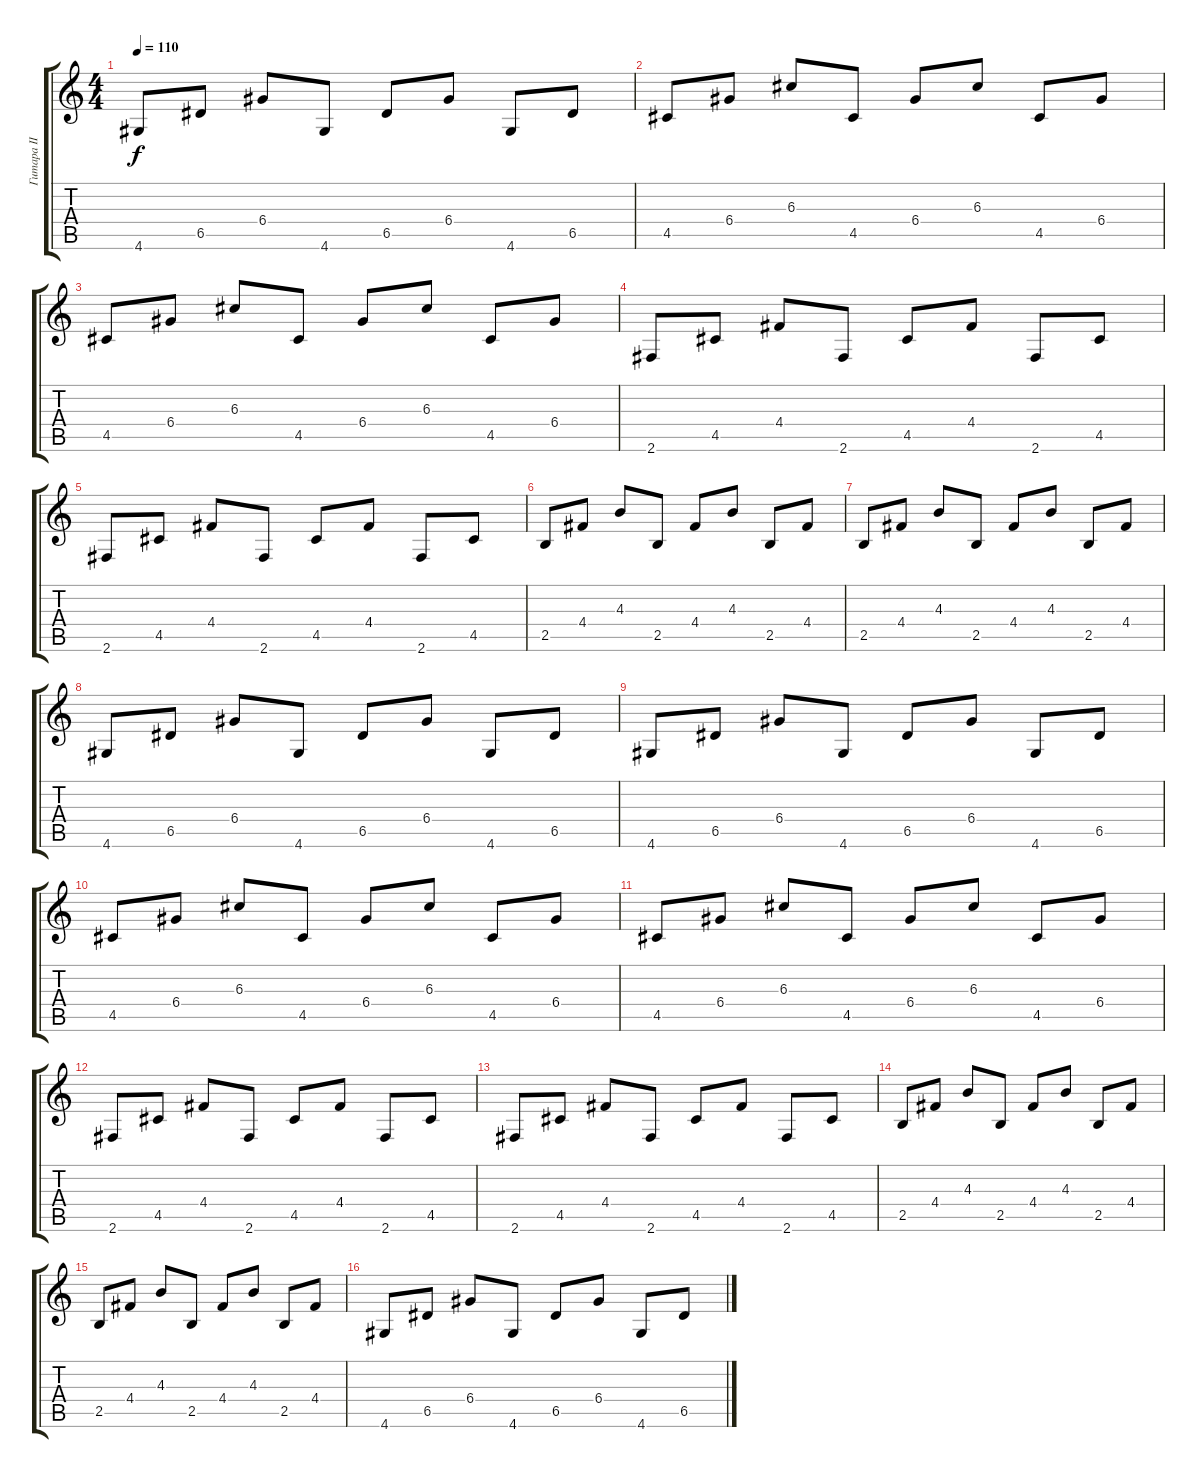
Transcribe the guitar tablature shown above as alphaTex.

\track ("Гитара II" "Гитара II") {instrument acousticguitarnylon}
\staff {score tabs}
\tuning (E4 B3 G3 D3 A2 E2) {hide}
\ts (4 4)
\tempo 110
\clef g2
\ks c
4.6.8{dy f} 6.5.8 6.4.8 4.6.8 6.5.8 6.4.8 4.6.8 6.5.8 |
4.5.8 6.4.8 6.3.8 4.5.8 6.4.8 6.3.8 4.5.8 6.4.8 |
4.5.8 6.4.8 6.3.8 4.5.8 6.4.8 6.3.8 4.5.8 6.4.8 |
2.6.8 4.5.8 4.4.8 2.6.8 4.5.8 4.4.8 2.6.8 4.5.8 |
2.6.8 4.5.8 4.4.8 2.6.8 4.5.8 4.4.8 2.6.8 4.5.8 |
2.5.8 4.4.8 4.3.8 2.5.8 4.4.8 4.3.8 2.5.8 4.4.8 |
2.5.8 4.4.8 4.3.8 2.5.8 4.4.8 4.3.8 2.5.8 4.4.8 |
4.6.8 6.5.8 6.4.8 4.6.8 6.5.8 6.4.8 4.6.8 6.5.8 |
4.6.8 6.5.8 6.4.8 4.6.8 6.5.8 6.4.8 4.6.8 6.5.8 |
4.5.8 6.4.8 6.3.8 4.5.8 6.4.8 6.3.8 4.5.8 6.4.8 |
4.5.8 6.4.8 6.3.8 4.5.8 6.4.8 6.3.8 4.5.8 6.4.8 |
2.6.8 4.5.8 4.4.8 2.6.8 4.5.8 4.4.8 2.6.8 4.5.8 |
2.6.8 4.5.8 4.4.8 2.6.8 4.5.8 4.4.8 2.6.8 4.5.8 |
2.5.8 4.4.8 4.3.8 2.5.8 4.4.8 4.3.8 2.5.8 4.4.8 |
2.5.8 4.4.8 4.3.8 2.5.8 4.4.8 4.3.8 2.5.8 4.4.8 |
4.6.8 6.5.8 6.4.8 4.6.8 6.5.8 6.4.8 4.6.8 6.5.8
